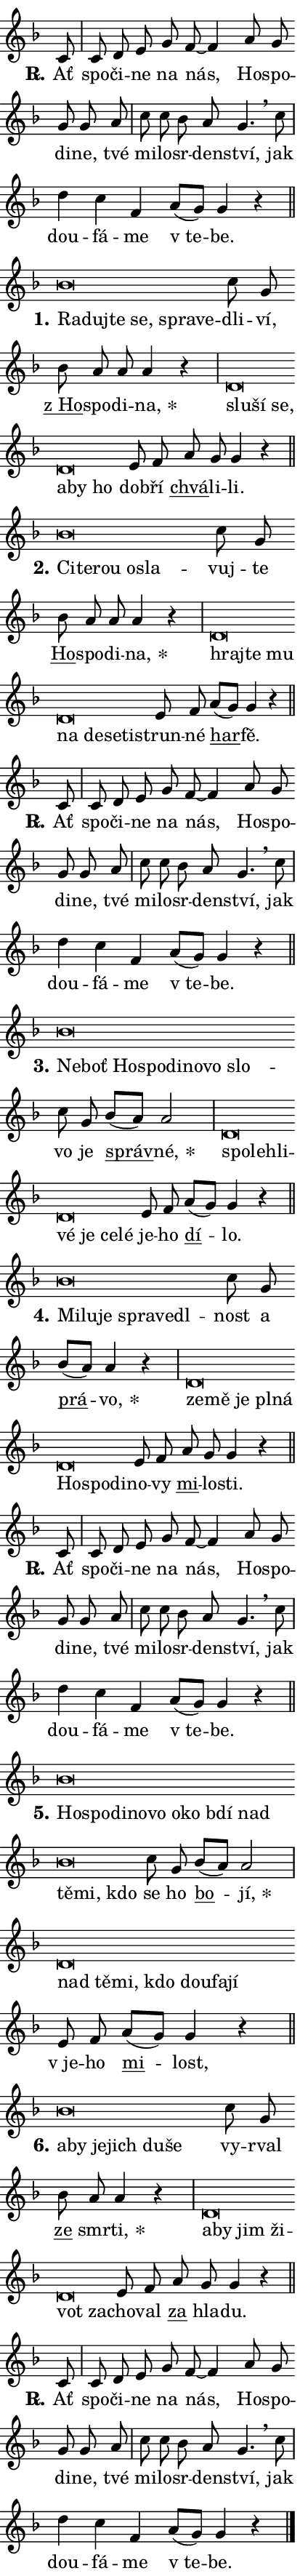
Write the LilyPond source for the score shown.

\version "2.24.0"
\header { tagline = "" }
\paper {
  indent = 0\cm
  top-margin = 0\cm
  right-margin = 0.13\cm % to fit lyric hyphens
  bottom-margin = 0\cm
  left-margin = 0\cm
  paper-width = 7\cm
  page-breaking = #ly:one-page-breaking
  system-system-spacing.basic-distance = #11
  score-system-spacing.basic-distance = #11
  ragged-last = ##f
}


%% Author: Thomas Morley
%% https://lists.gnu.org/archive/html/lilypond-user/2020-05/msg00002.html
#(define (line-position grob)
"Returns position of @var[grob} in current system:
   @code{'start}, if at first time-step
   @code{'end}, if at last time-step
   @code{'middle} otherwise
"
  (let* ((col (ly:item-get-column grob))
         (ln (ly:grob-object col 'left-neighbor))
         (rn (ly:grob-object col 'right-neighbor))
         (col-to-check-left (if (ly:grob? ln) ln col))
         (col-to-check-right (if (ly:grob? rn) rn col))
         (break-dir-left
           (and
             (ly:grob-property col-to-check-left 'non-musical #f)
             (ly:item-break-dir col-to-check-left)))
         (break-dir-right
           (and
             (ly:grob-property col-to-check-right 'non-musical #f)
             (ly:item-break-dir col-to-check-right))))
        (cond ((eqv? 1 break-dir-left) 'start)
              ((eqv? -1 break-dir-right) 'end)
              (else 'middle))))

#(define (tranparent-at-line-position vctor)
  (lambda (grob)
  "Relying on @code{line-position} select the relevant enry from @var{vctor}.
Used to determine transparency,"
    (case (line-position grob)
      ((end) (not (vector-ref vctor 0)))
      ((middle) (not (vector-ref vctor 1)))
      ((start) (not (vector-ref vctor 2))))))

noteHeadBreakVisibility =
#(define-music-function (break-visibility)(vector?)
"Makes @code{NoteHead}s transparent relying on @var{break-visibility}"
#{
  \override NoteHead.transparent =
    #(tranparent-at-line-position break-visibility)
#})

#(define delete-ledgers-for-transparent-note-heads
  (lambda (grob)
    "Reads whether a @code{NoteHead} is transparent.
If so this @code{NoteHead} is removed from @code{'note-heads} from
@var{grob}, which is supposed to be @code{LedgerLineSpanner}.
As a result ledgers are not printed for this @code{NoteHead}"
    (let* ((nhds-array (ly:grob-object grob 'note-heads))
           (nhds-list
             (if (ly:grob-array? nhds-array)
                 (ly:grob-array->list nhds-array)
                 '()))
           ;; Relies on the transparent-property being done before
           ;; Staff.LedgerLineSpanner.after-line-breaking is executed.
           ;; This is fragile ...
           (to-keep
             (remove
               (lambda (nhd)
                 (ly:grob-property nhd 'transparent #f))
               nhds-list)))
      ;; TODO find a better method to iterate over grob-arrays, similiar
      ;; to filter/remove etc for lists
      ;; For now rebuilt from scratch
      (set! (ly:grob-object grob 'note-heads)  '())
      (for-each
        (lambda (nhd)
          (ly:pointer-group-interface::add-grob grob 'note-heads nhd))
        to-keep))))

squashNotes = {
  \override NoteHead.X-extent = #'(-0.2 . 0.2)
  \override NoteHead.Y-extent = #'(-0.75 . 0)
  \override NoteHead.stencil =
    #(lambda (grob)
       (let ((pos (ly:grob-property grob 'staff-position)))
         (begin
           (if (< pos -7) (display "ERROR: Lower brevis then expected\n") (display ""))
           (if (<= pos -6) ly:text-interface::print ly:note-head::print))))
}
unSquashNotes = {
  \revert NoteHead.X-extent
  \revert NoteHead.Y-extent
  \revert NoteHead.stencil
}

hideNotes = \noteHeadBreakVisibility #begin-of-line-visible
unHideNotes = \noteHeadBreakVisibility #all-visible

% work-around for resetting accidentals
% https://lilypond.org/doc/v2.23/Documentation/notation/displaying-rhythms#unmetered-music
cadenzaMeasure = {
  \cadenzaOff
  \partial 1024 s1024
  \cadenzaOn
}

#(define-markup-command (accent layout props text) (markup?)
  "Underline accented syllable"
  (interpret-markup layout props
    #{\markup \override #'(offset . 4.3) \underline { #text }#}))

responsum = \markup \concat {
  "R" \hspace #-1.05 \path #0.1 #'((moveto 0 0.07) (lineto 0.9 0.8)) \hspace #0.05 "."
}

spaceSize = #0.6828661417322834 % exact space size for TeX Gyre Schola

\layout {
  \context {
    \Staff
    \remove "Time_signature_engraver"
    \override LedgerLineSpanner.after-line-breaking = #delete-ledgers-for-transparent-note-heads
  }
  \context {
    \Lyrics {
      \override LyricSpace.minimum-distance = \spaceSize
      \override LyricText.font-name = #"TeX Gyre Schola"
      \override LyricText.font-size = 1
      \override StanzaNumber.font-name = #"TeX Gyre Schola Bold"
      \override StanzaNumber.font-size = 1
    }
  }
  \context {
    \Score 
    \override NoteHead.text =
      #(lambda (grob) 
        (let ((pos (ly:grob-property grob 'staff-position)))
          #{\markup {
            \combine
              \halign #-0.55 \raise #(if (= pos -6) 0 0.5) \override #'(thickness . 2) \draw-line #'(3.2 . 0)
              \musicglyph "noteheads.sM1"
          }#}))
  }
}

% magnetic-lyrics.ily
%
%   written by
%     Jean Abou Samra <jean@abou-samra.fr>
%     Werner Lemberg <wl@gnu.org>
%
%   adapted by
%     Jiri Hon <jiri.hon@gmail.com>
%
% Version 2022-Apr-15

% https://www.mail-archive.com/lilypond-user@gnu.org/msg149350.html

#(define (Left_hyphen_pointer_engraver context)
   "Collect syllable-hyphen-syllable occurrences in lyrics and store
them in properties.  This engraver only looks to the left.  For
example, if the lyrics input is @code{foo -- bar}, it does the
following.

@itemize @bullet
@item
Set the @code{text} property of the @code{LyricHyphen} grob between
@q{foo} and @q{bar} to @code{foo}.

@item
Set the @code{left-hyphen} property of the @code{LyricText} grob with
text @q{foo} to the @code{LyricHyphen} grob between @q{foo} and
@q{bar}.
@end itemize

Use this auxiliary engraver in combination with the
@code{lyric-@/text::@/apply-@/magnetic-@/offset!} hook."
   (let ((hyphen #f)
         (text #f))
     (make-engraver
      (acknowledgers
       ((lyric-syllable-interface engraver grob source-engraver)
        (set! text grob)))
      (end-acknowledgers
       ((lyric-hyphen-interface engraver grob source-engraver)
        ;(when (not (grob::has-interface grob 'lyric-space-interface))
          (set! hyphen grob)));)
      ((stop-translation-timestep engraver)
       (when (and text hyphen)
         (ly:grob-set-object! text 'left-hyphen hyphen))
       (set! text #f)
       (set! hyphen #f)))))

#(define (lyric-text::apply-magnetic-offset! grob)
   "If the space between two syllables is less than the value in
property @code{LyricText@/.details@/.squash-threshold}, move the right
syllable to the left so that it gets concatenated with the left
syllable.

Use this function as a hook for
@code{LyricText@/.after-@/line-@/breaking} if the
@code{Left_@/hyphen_@/pointer_@/engraver} is active."
   (let ((hyphen (ly:grob-object grob 'left-hyphen #f)))
     (when hyphen
       (let ((left-text (ly:spanner-bound hyphen LEFT)))
         (when (grob::has-interface left-text 'lyric-syllable-interface)
           (let* ((common (ly:grob-common-refpoint grob left-text X))
                  (this-x-ext (ly:grob-extent grob common X))
                  (left-x-ext
                   (begin
                     ;; Trigger magnetism for left-text.
                     (ly:grob-property left-text 'after-line-breaking)
                     (ly:grob-extent left-text common X)))
                  ;; `delta` is the gap width between two syllables.
                  (delta (- (interval-start this-x-ext)
                            (interval-end left-x-ext)))
                  (details (ly:grob-property grob 'details))
                  (threshold (assoc-get 'squash-threshold details 0.2)))
             (when (< delta threshold)
               (let* (;; We have to manipulate the input text so that
                      ;; ligatures crossing syllable boundaries are not
                      ;; disabled.  For languages based on the Latin
                      ;; script this is essentially a beautification.
                      ;; However, for non-Western scripts it can be a
                      ;; necessity.
                      (lt (ly:grob-property left-text 'text))
                      (rt (ly:grob-property grob 'text))
                      (is-space (grob::has-interface hyphen 'lyric-space-interface))
                      (space (if is-space " " ""))
                      (extra-delta (if is-space spaceSize 0))
                      ;; Append new syllable.
                      (ltrt-space (if (and (string? lt) (string? rt))
                                (string-append lt space rt)
                                (make-concat-markup (list lt space rt))))
                      ;; Right-align `ltrt` to the right side.
                      (ltrt-space-markup (grob-interpret-markup
                               grob
                               (make-translate-markup
                                (cons (interval-length this-x-ext) 0)
                                (make-right-align-markup ltrt-space)))))
                 (begin
                   ;; Don't print `left-text`.
                   (ly:grob-set-property! left-text 'stencil #f)
                   ;; Set text and stencil (which holds all collected
                   ;; syllables so far) and shift it to the left.
                   (ly:grob-set-property! grob 'text ltrt-space)
                   (ly:grob-set-property! grob 'stencil ltrt-space-markup)
                   (ly:grob-translate-axis! grob (- (- delta extra-delta)) X))))))))))


#(define (lyric-hyphen::displace-bounds-first grob)
   ;; Make very sure this callback isn't triggered too early.
   (let ((left (ly:spanner-bound grob LEFT))
         (right (ly:spanner-bound grob RIGHT)))
     (ly:grob-property left 'after-line-breaking)
     (ly:grob-property right 'after-line-breaking)
     (ly:lyric-hyphen::print grob)))

squashThreshold = #0.4

\layout {
  \context {
    \Lyrics
    \consists #Left_hyphen_pointer_engraver
    \override LyricText.after-line-breaking =
      #lyric-text::apply-magnetic-offset!
    \override LyricHyphen.stencil = #lyric-hyphen::displace-bounds-first
    \override LyricText.details.squash-threshold = \squashThreshold
    \override LyricHyphen.minimum-distance = 0
    \override LyricHyphen.minimum-length = \squashThreshold
  }
}

squashText = \override LyricText.details.squash-threshold = 9999
unSquashText = \override LyricText.details.squash-threshold = \squashThreshold

leftText = \override LyricText.self-alignment-X = #LEFT
unLeftText = \revert LyricText.self-alignment-X

starOffset = #(lambda (grob) 
                (let ((x_offset (ly:self-alignment-interface::aligned-on-x-parent grob)))
                  (if (= x_offset 0) 0 (+ x_offset 1.2))))

star = #(define-music-function (syllable)(string?)
"Append star separator at the end of a syllable"
#{
  \once \override LyricText.X-offset = #starOffset
  \lyricmode { \markup {
    #syllable
    \override #'((font-name . "TeX Gyre Schola Bold")) \hspace #0.2 \lower #0.65 \larger "*"
  } }
#})

starAccent = #(define-music-function (syllable)(string?)
"Append star separator at the end of a syllable and make accent"
#{
  \once \override LyricText.X-offset = #starOffset
  \lyricmode { \markup {
    \accent #syllable
    \override #'((font-name . "TeX Gyre Schola Bold")) \hspace #0.2 \lower #0.65 \larger "*"
  } }
#})

breath = #(define-music-function (syllable)(string?)
"Append breathing indicator at the end of a syllable"
#{
  \lyricmode { \markup { #syllable "+" } }
#})

optionalBreath = #(define-music-function (syllable)(string?)
"Append optional breathing indicator at the end of a syllable"
#{
  \lyricmode { \markup { #syllable "(+)" } }
#})


\score {
    <<
        \new Voice = "melody" { \cadenzaOn \key f \major \relative { c'8 \cadenzaMeasure \bar "|" c d e \bar "" g f~ f4 \bar "" a8 g \bar "" g g a \cadenzaMeasure \bar "|" c c \bar "" bes a g4. \breathe c8 \cadenzaMeasure \bar "|" d4 c \bar "" f, a8[( g)] g4 r \cadenzaMeasure \bar "||" \break } }
        \new Lyrics \lyricsto "melody" { \lyricmode { \set stanza = \responsum
Ať spo -- či -- ne na nás, Ho -- spo -- di -- ne, tvé mi -- lo -- sr -- den -- ství, jak dou -- fá -- me "v te" -- be. } }
    >>
    \layout {}
}

\score {
    <<
        \new Voice = "melody" { \cadenzaOn \key f \major \relative { \squashNotes bes'\breve*1/16 \hideNotes \breve*1/16 \bar "" \breve*1/16 \bar "" \breve*1/16 \bar "" \breve*1/16 \breve*1/16 \bar "" \unHideNotes \unSquashNotes c8 g \bar "" bes a a a4 r \cadenzaMeasure \bar "|" \squashNotes d,\breve*1/16 \hideNotes \breve*1/16 \bar "" \breve*1/16 \bar "" \breve*1/16 \bar "" \breve*1/16 \breve*1/16 \bar "" \unHideNotes \unSquashNotes e8 f \bar "" a g g4 r \cadenzaMeasure \bar "||" \break } }
        \new Lyrics \lyricsto "melody" { \lyricmode { \set stanza = "1."
\leftText Ra -- \squashText duj -- te se, spra -- ve -- \unLeftText \unSquashText dli -- ví, \markup \accent "z Ho" -- spo -- di -- \star na, \leftText slu -- \squashText ší se, a -- by ho \unLeftText \unSquashText dob -- ří \markup \accent chvá -- li -- li. } }
    >>
    \layout {}
}

\score {
    <<
        \new Voice = "melody" { \cadenzaOn \key f \major \relative { \squashNotes bes'\breve*1/16 \hideNotes \breve*1/16 \bar "" \breve*1/16 \bar "" \breve*1/16 \breve*1/16 \bar "" \unHideNotes \unSquashNotes c8 g \bar "" bes a a a4 r \cadenzaMeasure \bar "|" \squashNotes d,\breve*1/16 \hideNotes \breve*1/16 \bar "" \breve*1/16 \bar "" \breve*1/16 \bar "" \breve*1/16 \bar "" \breve*1/16 \breve*1/16 \bar "" \unHideNotes \unSquashNotes e8 f \bar "" a[( g)] g4 r \cadenzaMeasure \bar "||" \break } }
        \new Lyrics \lyricsto "melody" { \lyricmode { \set stanza = "2."
\leftText Ci -- \squashText te -- rou o -- sla -- \unLeftText \unSquashText vuj -- te \markup \accent Ho -- spo -- di -- \star na, \leftText hraj -- \squashText te mu na de -- se -- ti -- \unLeftText \unSquashText strun -- né \markup \accent har -- fě. } }
    >>
    \layout {}
}

\score {
    <<
        \new Voice = "melody" { \cadenzaOn \key f \major \relative { c'8 \cadenzaMeasure \bar "|" c d e \bar "" g f~ f4 \bar "" a8 g \bar "" g g a \cadenzaMeasure \bar "|" c c \bar "" bes a g4. \breathe c8 \cadenzaMeasure \bar "|" d4 c \bar "" f, a8[( g)] g4 r \cadenzaMeasure \bar "||" \break } }
        \new Lyrics \lyricsto "melody" { \lyricmode { \set stanza = \responsum
Ať spo -- či -- ne na nás, Ho -- spo -- di -- ne, tvé mi -- lo -- sr -- den -- ství, jak dou -- fá -- me "v te" -- be. } }
    >>
    \layout {}
}

\score {
    <<
        \new Voice = "melody" { \cadenzaOn \key f \major \relative { \squashNotes bes'\breve*1/16 \hideNotes \breve*1/16 \bar "" \breve*1/16 \bar "" \breve*1/16 \bar "" \breve*1/16 \bar "" \breve*1/16 \bar "" \breve*1/16 \breve*1/16 \bar "" \unHideNotes \unSquashNotes c8 g \bar "" bes[( a)] a2 \cadenzaMeasure \bar "|" \squashNotes d,\breve*1/16 \hideNotes \breve*1/16 \bar "" \breve*1/16 \bar "" \breve*1/16 \bar "" \breve*1/16 \bar "" \breve*1/16 \breve*1/16 \bar "" \unHideNotes \unSquashNotes e8 f \bar "" a[( g)] g4 r \cadenzaMeasure \bar "||" \break } }
        \new Lyrics \lyricsto "melody" { \lyricmode { \set stanza = "3."
\leftText Ne -- \squashText boť Ho -- spo -- di -- no -- vo slo -- \unLeftText \unSquashText vo je \markup \accent správ -- \star né, \leftText spo -- \squashText leh -- li -- vé je ce -- lé \unLeftText \unSquashText je -- ho \markup \accent dí -- lo. } }
    >>
    \layout {}
}

\score {
    <<
        \new Voice = "melody" { \cadenzaOn \key f \major \relative { \squashNotes bes'\breve*1/16 \hideNotes \breve*1/16 \bar "" \breve*1/16 \bar "" \breve*1/16 \bar "" \breve*1/16 \breve*1/16 \bar "" \unHideNotes \unSquashNotes c8 g \bar "" bes[( a)] a4 r \cadenzaMeasure \bar "|" \squashNotes d,\breve*1/16 \hideNotes \breve*1/16 \bar "" \breve*1/16 \bar "" \breve*1/16 \bar "" \breve*1/16 \bar "" \breve*1/16 \bar "" \breve*1/16 \breve*1/16 \bar "" \unHideNotes \unSquashNotes e8 f \bar "" a g g4 r \cadenzaMeasure \bar "||" \break } }
        \new Lyrics \lyricsto "melody" { \lyricmode { \set stanza = "4."
\leftText Mi -- \squashText lu -- je spra -- ve -- dl -- \unLeftText \unSquashText nost a \markup \accent prá -- \star vo, \leftText ze -- \squashText mě je pl -- ná Ho -- spo -- di -- \unLeftText \unSquashText no -- vy \markup \accent mi -- lo -- sti. } }
    >>
    \layout {}
}

\score {
    <<
        \new Voice = "melody" { \cadenzaOn \key f \major \relative { c'8 \cadenzaMeasure \bar "|" c d e \bar "" g f~ f4 \bar "" a8 g \bar "" g g a \cadenzaMeasure \bar "|" c c \bar "" bes a g4. \breathe c8 \cadenzaMeasure \bar "|" d4 c \bar "" f, a8[( g)] g4 r \cadenzaMeasure \bar "||" \break } }
        \new Lyrics \lyricsto "melody" { \lyricmode { \set stanza = \responsum
Ať spo -- či -- ne na nás, Ho -- spo -- di -- ne, tvé mi -- lo -- sr -- den -- ství, jak dou -- fá -- me "v te" -- be. } }
    >>
    \layout {}
}

\score {
    <<
        \new Voice = "melody" { \cadenzaOn \key f \major \relative { \squashNotes bes'\breve*1/16 \hideNotes \breve*1/16 \bar "" \breve*1/16 \bar "" \breve*1/16 \bar "" \breve*1/16 \bar "" \breve*1/16 \bar "" \breve*1/16 \bar "" \breve*1/16 \bar "" \breve*1/16 \bar "" \breve*1/16 \bar "" \breve*1/16 \breve*1/16 \bar "" \unHideNotes \unSquashNotes c8 g \bar "" bes[( a)] a2 \cadenzaMeasure \bar "|" \squashNotes d,\breve*1/16 \hideNotes \breve*1/16 \bar "" \breve*1/16 \bar "" \breve*1/16 \bar "" \breve*1/16 \bar "" \breve*1/16 \breve*1/16 \bar "" \unHideNotes \unSquashNotes e8 f \bar "" a[( g)] g4 r \cadenzaMeasure \bar "||" \break } }
        \new Lyrics \lyricsto "melody" { \lyricmode { \set stanza = "5."
\leftText Ho -- \squashText spo -- di -- no -- vo o -- ko bdí nad tě -- mi, kdo \unLeftText \unSquashText se ho \markup \accent bo -- \star jí, \leftText nad \squashText tě -- mi, kdo dou -- fa -- jí \unLeftText \unSquashText "v je" -- ho \markup \accent mi -- lost, } }
    >>
    \layout {}
}

\score {
    <<
        \new Voice = "melody" { \cadenzaOn \key f \major \relative { \squashNotes bes'\breve*1/16 \hideNotes \breve*1/16 \bar "" \breve*1/16 \bar "" \breve*1/16 \bar "" \breve*1/16 \breve*1/16 \bar "" \unHideNotes \unSquashNotes c8 g \bar "" bes a a4 r \cadenzaMeasure \bar "|" \squashNotes d,\breve*1/16 \hideNotes \breve*1/16 \bar "" \breve*1/16 \bar "" \breve*1/16 \bar "" \breve*1/16 \breve*1/16 \bar "" \unHideNotes \unSquashNotes e8 f \bar "" a g g4 r \cadenzaMeasure \bar "||" \break } }
        \new Lyrics \lyricsto "melody" { \lyricmode { \set stanza = "6."
\leftText a -- \squashText by je -- jich du -- še \unLeftText \unSquashText vy -- rval \markup \accent ze smr -- \star ti, \leftText a -- \squashText by jim ži -- vot za -- \unLeftText \unSquashText cho -- val \markup \accent za hla -- du. } }
    >>
    \layout {}
}

\score {
    <<
        \new Voice = "melody" { \cadenzaOn \key f \major \relative { c'8 \cadenzaMeasure \bar "|" c d e \bar "" g f~ f4 \bar "" a8 g \bar "" g g a \cadenzaMeasure \bar "|" c c \bar "" bes a g4. \breathe c8 \cadenzaMeasure \bar "|" d4 c \bar "" f, a8[( g)] g4 r \cadenzaMeasure \bar "||" \break } \bar "|." }
        \new Lyrics \lyricsto "melody" { \lyricmode { \set stanza = \responsum
Ať spo -- či -- ne na nás, Ho -- spo -- di -- ne, tvé mi -- lo -- sr -- den -- ství, jak dou -- fá -- me "v te" -- be. } }
    >>
    \layout {}
}
